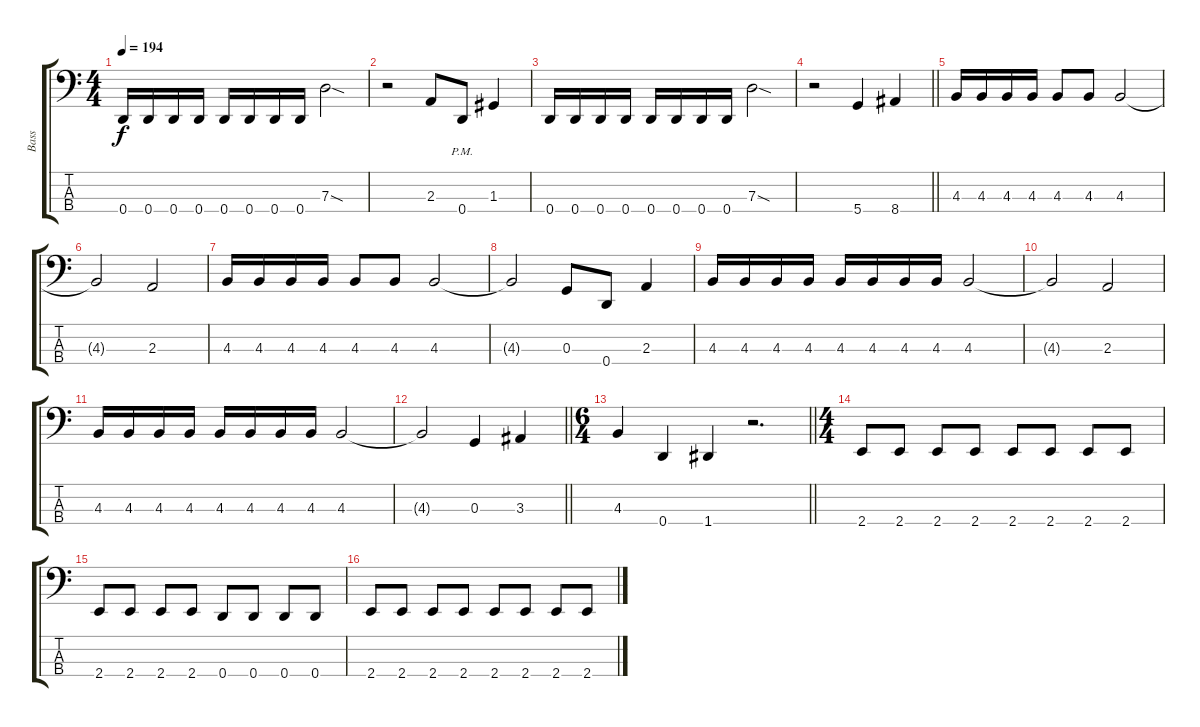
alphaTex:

\track ("Bass" "Bass") {instrument electricbasspick}
\staff {score tabs}
\tuning (F2 C2 G1 D1) {hide}
\ts (4 4)
\tempo 194
\clef f4
\ks c
0.4.16{dy f} 0.4.16 0.4.16 0.4.16 0.4.16 0.4.16 0.4.16 0.4.16 7.3{sod}.2 |
r.2 2.3.8 0.4{pm}.8 1.3.4 |
0.4.16 0.4.16 0.4.16 0.4.16 0.4.16 0.4.16 0.4.16 0.4.16 7.3{sod}.2 |
\barLineRight lightlight
r.2 5.4.4 8.4.4 |
4.3.16 4.3.16 4.3.16 4.3.16 4.3.8 4.3.8 4.3.2 |
4.3{t}.2 2.3.2 |
4.3.16 4.3.16 4.3.16 4.3.16 4.3.8 4.3.8 4.3.2 |
4.3{t}.2 0.3.8 0.4.8 2.3.4 |
4.3.16 4.3.16 4.3.16 4.3.16 4.3.16 4.3.16 4.3.16 4.3.16 4.3.2 |
4.3{t}.2 2.3.2 |
4.3.16 4.3.16 4.3.16 4.3.16 4.3.16 4.3.16 4.3.16 4.3.16 4.3.2 |
\barLineRight lightlight
4.3{t}.2 0.3.4 3.3.4 |
\ts (6 4)
\barLineRight lightlight
4.3.4 0.4.4 1.4.4 r.2{d} |
\ts (4 4)
2.4.8 2.4.8 2.4.8 2.4.8 2.4.8 2.4.8 2.4.8 2.4.8 |
2.4.8 2.4.8 2.4.8 2.4.8 0.4.8 0.4.8 0.4.8 0.4.8 |
2.4.8 2.4.8 2.4.8 2.4.8 2.4.8 2.4.8 2.4.8 2.4.8
